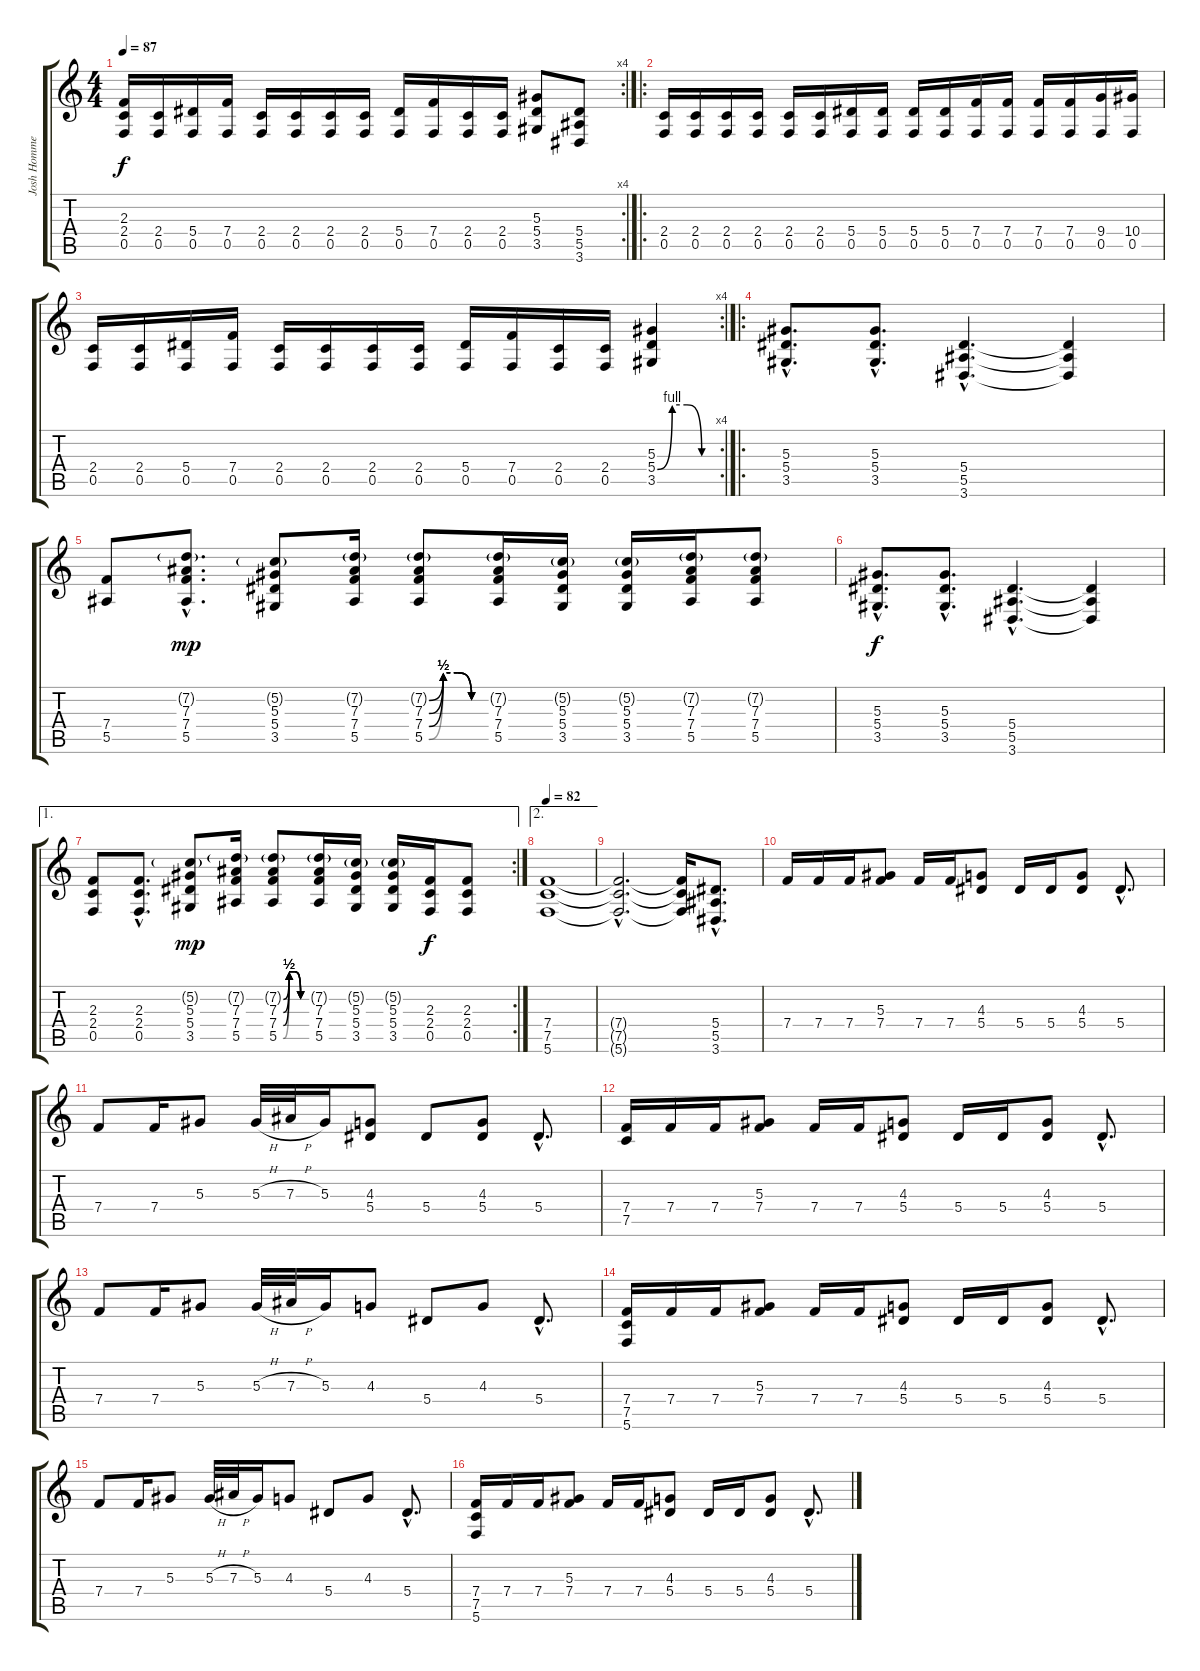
\track ("Josh Homme" "Josh Homme") {instrument distortionguitar}
\staff {score tabs}
\tuning (C4 G3 Eb3 Bb2 F2 C2) {hide}
\rc 4
\ts (4 4)
\tempo 87
\clef g2
\ks c
(2.3 2.4 0.5).16{dy f} (2.4 0.5).16 (5.4 0.5).16 (7.4 0.5).16 (2.4 0.5).16 (2.4 0.5).16 (2.4 0.5).16 (2.4 0.5).16 (5.4 0.5).16 (7.4 0.5).16 (2.4 0.5).16 (2.4 0.5).16 (5.3 5.4 3.5).8 (5.4 5.5 3.6).8 |
\ro
(2.4 0.5).16 (2.4 0.5).16 (2.4 0.5).16 (2.4 0.5).16 (2.4 0.5).16 (2.4 0.5).16 (5.4 0.5).16 (5.4 0.5).16 (5.4 0.5).16 (5.4 0.5).16 (7.4 0.5).16 (7.4 0.5).16 (7.4 0.5).16 (7.4 0.5).16 (9.4 0.5).16 (10.4 0.5).16 |
\rc 4
(2.4 0.5).16 (2.4 0.5).16 (5.4 0.5).16 (7.4 0.5).16 (2.4 0.5).16 (2.4 0.5).16 (2.4 0.5).16 (2.4 0.5).16 (5.4 0.5).16 (7.4 0.5).16 (2.4 0.5).16 (2.4 0.5).16 (5.3 5.4{be (custom 0 0 15 4 30 4 45 0 60 0)} 3.5).4 |
\ro
(5.3{hac} 5.4{hac} 3.5{hac}).8{d} (5.3{hac} 5.4{hac} 3.5{hac}).8{d} (5.4{hac} 5.5{hac} 3.6{hac}).4{d} (5.4{t} 5.5{t} 3.6{t}).4 |
(7.4 5.5).8 (7.2{g hac} 7.3{hac} 7.4{hac} 5.5{hac}).8{d dy mp} (5.2{g} 5.3 5.4 3.5).8 (7.2{g} 7.3 7.4 5.5).16 (7.2{be (custom 0 0 15 2 30 2 45 0 60 0) g} 7.3{be (custom 0 0 15 2 30 2 45 0 60 0)} 7.4{be (custom 0 0 15 2 30 2 45 0 60 0)} 5.5{be (custom 0 0 15 2 30 2 45 0 60 0)}).8 (7.2{g} 7.3 7.4 5.5).16 (5.2{g} 5.3 5.4 3.5).16 (5.2{g} 5.3 5.4 3.5).16 (7.2{g} 7.3 7.4 5.5).16 (7.2{g} 7.3 7.4 5.5).8 |
(5.3{hac} 5.4{hac} 3.5{hac}).8{d dy f} (5.3{hac} 5.4{hac} 3.5{hac}).8{d} (5.4{hac} 5.5{hac} 3.6{hac}).4{d} (5.4{t} 5.5{t} 3.6{t}).4 |
\ae 1
\rc 2
(2.3 2.4 0.5).8 (2.3{hac} 2.4{hac} 0.5{hac}).8{d} (5.2{g} 5.3 5.4 3.5).8{dy mp} (7.2{g} 7.3 7.4 5.5).16 (7.2{be (custom 0 0 15 2 30 2 45 0 60 0) g} 7.3{be (custom 0 0 15 2 30 2 45 0 60 0)} 7.4{be (custom 0 0 15 2 30 2 45 0 60 0)} 5.5{be (custom 0 0 15 2 30 2 45 0 60 0)}).8 (7.2{g} 7.3 7.4 5.5).16 (5.2{g} 5.3 5.4 3.5).16 (5.2{g} 5.3 5.4 3.5).16 (2.3 2.4 0.5).16{dy f} (2.3 2.4 0.5).8 |
\ae 2
\tempo 82
(7.4 7.5 5.6).1{volume 9} |
(7.4{hac t} 7.5{hac t} 5.6{hac t}).2{d} (7.4{t} 7.5{t} 5.6{t}).16 (5.4{hac} 5.5{hac} 3.6{hac}).8{d volume 11} |
7.4.16{instrument electricguitarclean} 7.4.16 7.4.16 (5.3 7.4).8 7.4.16 7.4.16 (4.3 5.4).8 5.4.16 5.4.16 (4.3 5.4).8 5.4{hac}.8{d} |
7.4.8 7.4.16 5.3.8 5.3{h}.32 7.3{h}.32 5.3.16 (4.3 5.4).8 5.4.8 (4.3 5.4).8 5.4{hac}.8{d} |
(7.4 7.5).16 7.4.16 7.4.16 (5.3 7.4).8 7.4.16 7.4.16 (4.3 5.4).8 5.4.16 5.4.16 (4.3 5.4).8 5.4{hac}.8{d} |
7.4.8 7.4.16 5.3.8 5.3{h}.32 7.3{h}.32 5.3.16 4.3.8 5.4.8 4.3.8 5.4{hac}.8{d} |
(7.4 7.5 5.6).16 7.4.16 7.4.16 (5.3 7.4).8 7.4.16 7.4.16 (4.3 5.4).8 5.4.16 5.4.16 (4.3 5.4).8 5.4{hac}.8{d} |
7.4.8 7.4.16 5.3.8 5.3{h}.32 7.3{h}.32 5.3.16 4.3.8 5.4.8 4.3.8 5.4{hac}.8{d} |
(7.4 7.5 5.6).16 7.4.16 7.4.16 (5.3 7.4).8 7.4.16 7.4.16 (4.3 5.4).8 5.4.16 5.4.16 (4.3 5.4).8 5.4{hac}.8{d}
